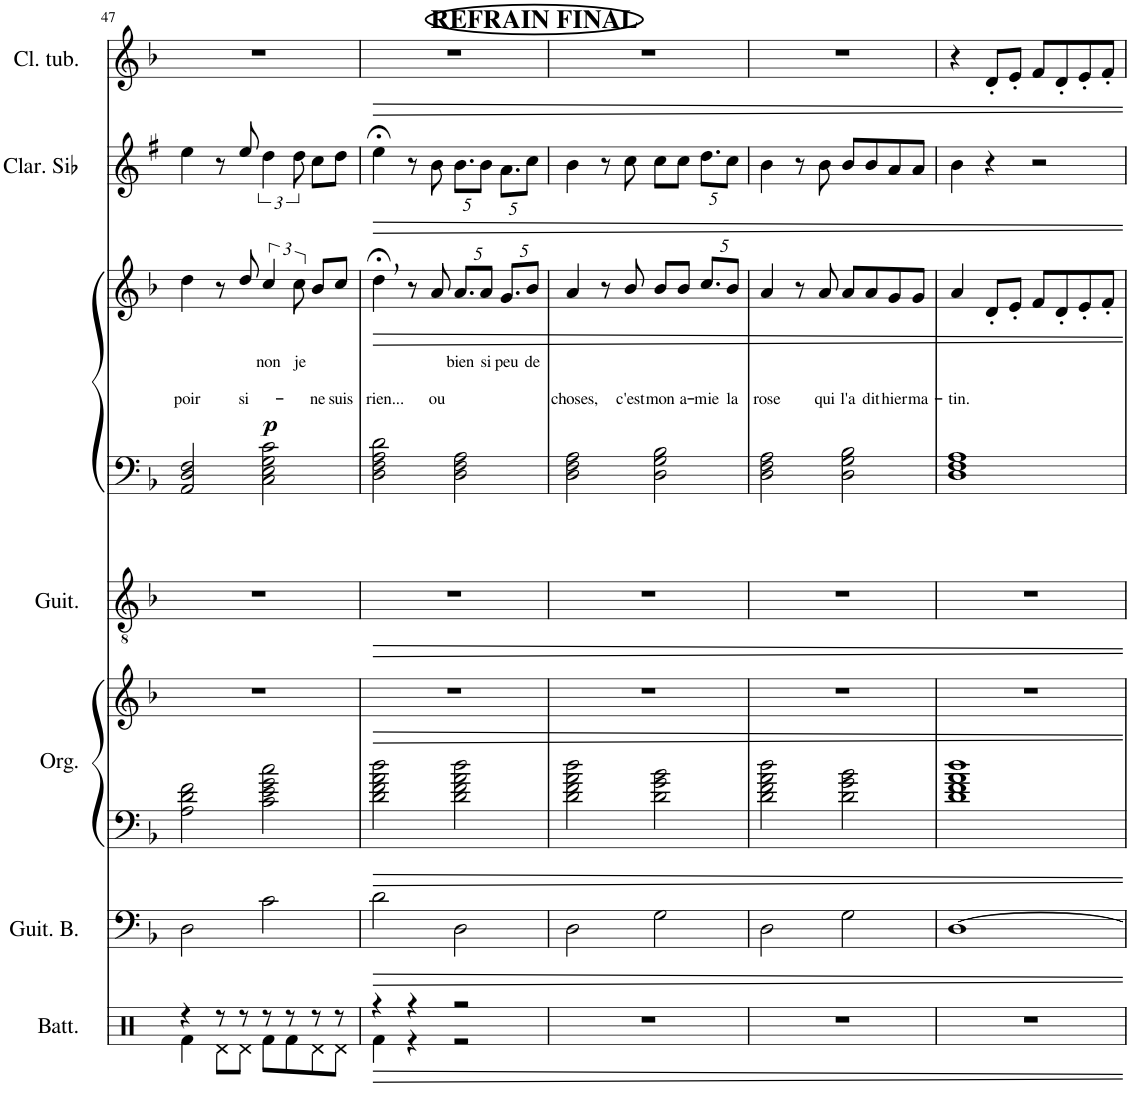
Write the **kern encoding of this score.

**kern	**kern	**kern	**kern	**kern	**kern	**kern	**text	**text	**text	**dynam	**kern	**kern
*part7	*part6	*part5	*part5	*part4	*part3	*part3	*part3	*part3	*part3	*part3	*part2	*part1
*staff9	*staff8	*staff7	*staff6	*staff5	*staff4	*staff3	*staff3	*staff3	*staff3	*staff3/4	*staff2	*staff1
*I"Batterie	*I"Guitare basse	*I"Orgue	*	*I"Guitare acoustique	*I"Piano	*	*	*	*	*	*I"Clarinette en Sib	*I"Cloches tubulaires
*I'Batt.	*I'Guit. B.	*I'Org.	*	*I'Guit.	*I'Pno	*	*	*	*	*	*I'Clar. Sib	*I'Cl. tub.
!!LO:PB:g=z
*clefX	*clefF4	*clefF4	*clefG2	*clefGv2	*clefF4	*clefG2	*	*	*	*	*clefG2	*clefG2
*	*Trd7c12	*	*	*	*	*	*	*	*	*	*Trd1c2	*
*k[b-]	*k[b-]	*k[b-]	*k[b-]	*k[b-]	*k[b-]	*k[b-]	*	*	*	*	*k[f#]	*k[b-]
*M4/4	*M4/4	*M4/4	*M4/4	*M4/4	*M4/4	*M4/4	*	*	*	*	*M4/4	*M4/4
=47	=47	=47	=47	=47	=47	=47	=47	=47	=47	=47	=47	=47
*^	*	*	*	*	*	*	*	*	*	*	*	*
!	!	!	!	!	!	!	!	!	!	!LO:LY:b	!	!	!
4r	4Rf\	2D\	2A\ 2d\ 2f\	1r	1r	2AA/ 2D/ 2F/	4dd\	.	.	-poir	.	4ee\	1r
8r	8Rd\L	.	.	.	.	.	8r	.	.	.	.	8r	.
!	!	!	!	!	!	!	!	!	!	!LO:LY:b	!	!	!
8r	8Rd\J	.	.	.	.	.	8dd/	.	.	si-	.	8ee/	.
!	!	!	!	!	!	!	!	!LO:LY:b	!	!	!LO:DY:a=2	!	!
8r	8Rf\L	2c\	2c\ 2e\ 2g\ 2cc\	.	.	2C\ 2E\ 2G\ 2c\	6cc/	non	.	.	p	6dd\	.
8r	8Rf\	.	.	.	.	.	.	.	.	.	.	.	.
!	!	!	!	!	!	!	!	!LO:LY:b	!	!	!	!	!
.	.	.	.	.	.	.	12cc\	je	.	.	.	12dd\	.
!	!	!	!	!	!	!	!	!	!	!LO:LY:b	!	!	!
8r	8Rd\	.	.	.	.	.	8b-/L	.	.	ne	.	8cc\L	.
!	!	!	!	!	!	!	!	!	!	!LO:LY:b	!	!	!
8r	8Rd\J	.	.	.	.	.	8cc/J	.	.	suis	.	8dd\J	.
=48	=48	=48	=48	=48	=48	=48	=48	=48	=48	=48	=48	=48	=48
!	!	!	!	!	!	!	!	!	!	!LO:LY:b	!	!	!
*	*	*	*	*	*	*	*	*	*	*	*	*	*^
4r	4Rf\	2d\	2d\ 2f\ 2a\ 2dd\	1r	1r	2D\ 2F\ 2A\ 2d\	4dd;<,\	.	.	rien...	.	4ee;<\	1r	4.ryy
4r	4r	.	.	.	.	.	8r	.	.	.	.	8r	.	.
!	!	!	!	!	!	!	!	!	!	!	!	!	!	!LO:TX:a:B:t=REFRAIN FINAL
!	!	!	!	!	!	!	!	!	!	!LO:LY:b	!	!	!	!
.	.	.	.	.	.	.	8a/	.	.	ou	.	8b\	.	2ryy
*	*	*	*	*	*	*	*Xbrackettup	*	*	*	*	*	*	*
!	!	!	!	!	!	!	!	!LO:LY:b	!	!	!	!	!	!
*	*	*	*	*	*	*	*	*	*	*	*	*Xbrackettup	*	*
2r	2r	2D\	2d\ 2f\ 2a\ 2dd\	.	.	2D\ 2F\ 2A\	10.a/L	bien	.	.	.	10.b\L	.	.
!	!	!	!	!	!	!	!	!LO:LY:b	!	!	!	!	!	!
.	.	.	.	.	.	.	10a/J	si	.	.	.	10b\J	.	.
!	!	!	!	!	!	!	!	!LO:LY:b	!	!	!	!	!	!
.	.	.	.	.	.	.	10.g/L	peu	.	.	.	10.a\L	.	.
.	.	.	.	.	.	.	.	.	.	.	.	.	.	8ryy
!	!	!	!	!	!	!	!	!LO:LY:b	!	!	!	!	!	!
.	.	.	.	.	.	.	10b-/J	de	.	.	.	10cc\J	.	.
*v	*v	*	*	*	*	*	*	*	*	*	*	*	*	*
=49	=49	=49	=49	=49	=49	=49	=49	=49	=49	=49	=49	=49	=49
!	!	!	!	!	!	!	!	!	!LO:LY:b	!	!	!	!
*	*	*	*	*	*	*	*	*	*	*	*	*v	*v
1r	2D\	2d\ 2f\ 2a\ 2dd\	1r	1r	2D\ 2F\ 2A\	4a/	.	.	choses,	.	4b\	1r
.	.	.	.	.	.	8r	.	.	.	.	8r	.
!	!	!	!	!	!	!	!	!	!LO:LY:b	!	!	!
.	.	.	.	.	.	8b-/	.	.	c'est	.	8cc\	.
!	!	!	!	!	!	!	!	!	!LO:LY:b	!	!	!
.	2G\	2d\ 2g\ 2b-\	.	.	2D\ 2G\ 2B-\	8b-/L	.	.	mon	.	8cc\L	.
!	!	!	!	!	!	!	!	!	!LO:LY:b	!	!	!
.	.	.	.	.	.	8b-/J	.	.	a-	.	8cc\J	.
!	!	!	!	!	!	!	!	!	!LO:LY:b	!	!	!
.	.	.	.	.	.	10.cc/L	.	.	-mie	.	10.dd\L	.
!	!	!	!	!	!	!	!	!	!LO:LY:b	!	!	!
.	.	.	.	.	.	10b-/J	.	.	la	.	10cc\J	.
=50	=50	=50	=50	=50	=50	=50	=50	=50	=50	=50	=50	=50
!	!	!	!	!	!	!	!	!	!LO:LY:b	!	!	!
1r	2D\	2d\ 2f\ 2a\ 2dd\	1r	1r	2D\ 2F\ 2A\	4a/	.	.	rose	.	4b\	1r
.	.	.	.	.	.	8r	.	.	.	.	8r	.
!	!	!	!	!	!	!	!	!	!LO:LY:b	!	!	!
.	.	.	.	.	.	8a/	.	.	qui	.	8b\	.
!	!	!	!	!	!	!	!	!	!LO:LY:b	!	!	!
.	2G\	2d\ 2g\ 2b-\	.	.	2D\ 2G\ 2B-\	8a/L	.	.	l'a	.	8b/L	.
!	!	!	!	!	!	!	!	!	!LO:LY:b	!	!	!
.	.	.	.	.	.	8a/	.	.	dit	.	8b/	.
!	!	!	!	!	!	!	!	!	!LO:LY:b	!	!	!
.	.	.	.	.	.	8g/	.	.	hier	.	8a/	.
!	!	!	!	!	!	!	!	!	!LO:LY:b	!	!	!
.	.	.	.	.	.	8g/J	.	.	ma-	.	8a/J	.
=51	=51	=51	=51	=51	=51	=51	=51	=51	=51	=51	=51	=51
!	!	!	!	!	!	!	!	!	!LO:LY:b	!	!	!
1r	[1D	1d 1f 1a 1dd	1r	1r	1D 1F 1A	4a/	.	.	-tin.	.	4b\	4r
.	.	.	.	.	.	8d'/L	.	.	.	.	4r	8d'/L
.	.	.	.	.	.	8e'/J	.	.	.	.	.	8e'/J
.	.	.	.	.	.	8f/L	.	.	.	.	2r	8f/L
.	.	.	.	.	.	8d'/	.	.	.	.	.	8d'/
.	.	.	.	.	.	8e'/	.	.	.	.	.	8e'/
.	.	.	.	.	.	8f'/J	.	.	.	.	.	8f'/J
=	=	=	=	=	=	=	=	=	=	=	=	=
*-	*-	*-	*-	*-	*-	*-	*-	*-	*-	*-	*-	*-
